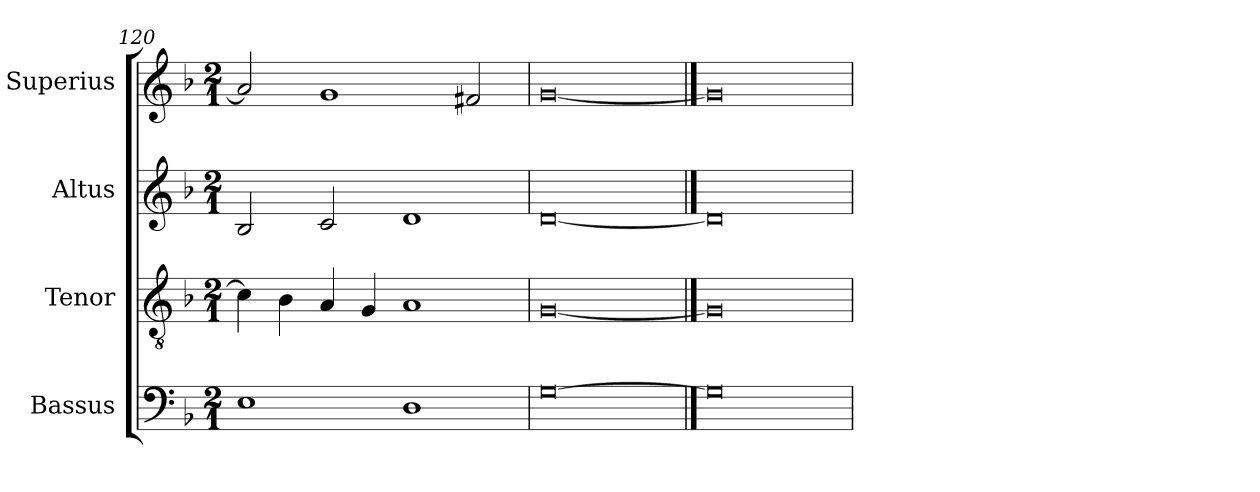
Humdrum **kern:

**kern	**kern	**kern	**kern
*part4	*part3	*part2	*part1
*staff4	*staff3	*staff2	*staff1
*I"Bassus	*I"Tenor	*I"Altus	*I"Superius
*I'B	*I'T	*I'A	*I'S
*clefF4	*clefGv2	*clefG2	*clefG2
*k[b-]	*k[b-]	*k[b-]	*k[b-]
*F:	*F:	*F:	*F:
*M2/1	*M2/1	*M2/1	*M2/1
=120	=120	=120	=120
1E	4c]	2B-	2a]
.	4B-	.	.
.	4A	2c	1g
.	4G	.	.
1D	1A	1d	.
.	.	.	2f#X
=121	=121	=121	=121
[0G	[0G	[0d	[0g
==122	==122	==122	==122
0G]	0G]	0d]	0g]
=	=	=	=
*-	*-	*-	*-
